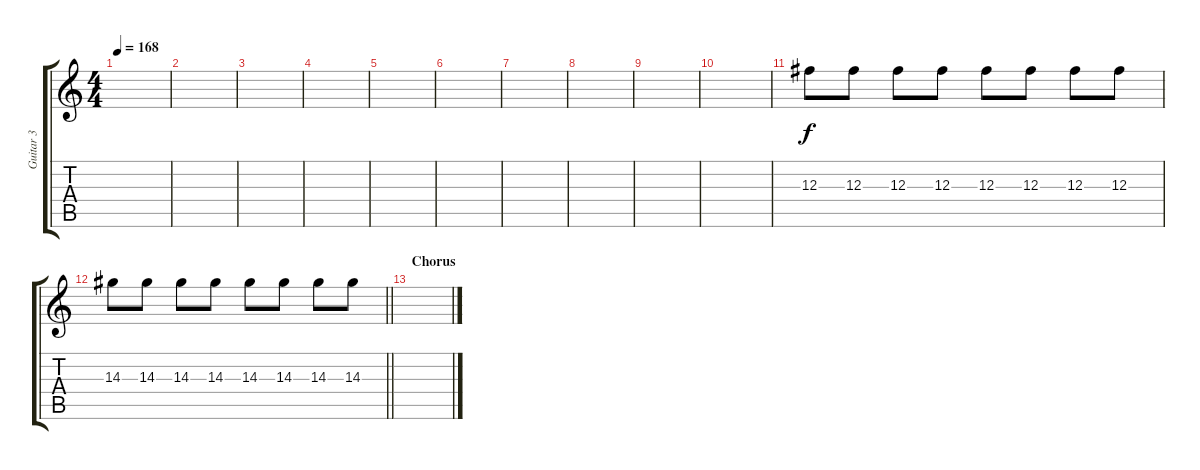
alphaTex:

\track ("Guitar 3" "Guitar 3") {instrument distortionguitar}
\staff {score tabs}
\tuning (Eb4 Bb3 Gb3 Db3 Ab2 Db2) {hide}
\ts (4 4)
\tempo 168
\clef g2
\ks c
|
|
|
|
|
|
|
|
|
|
12.3.8 12.3.8 12.3.8 12.3.8 12.3.8 12.3.8 12.3.8 12.3.8 |
\barLineRight lightlight
14.3.8 14.3.8 14.3.8 14.3.8 14.3.8 14.3.8 14.3.8 14.3.8 |
\section ("" "Chorus")
